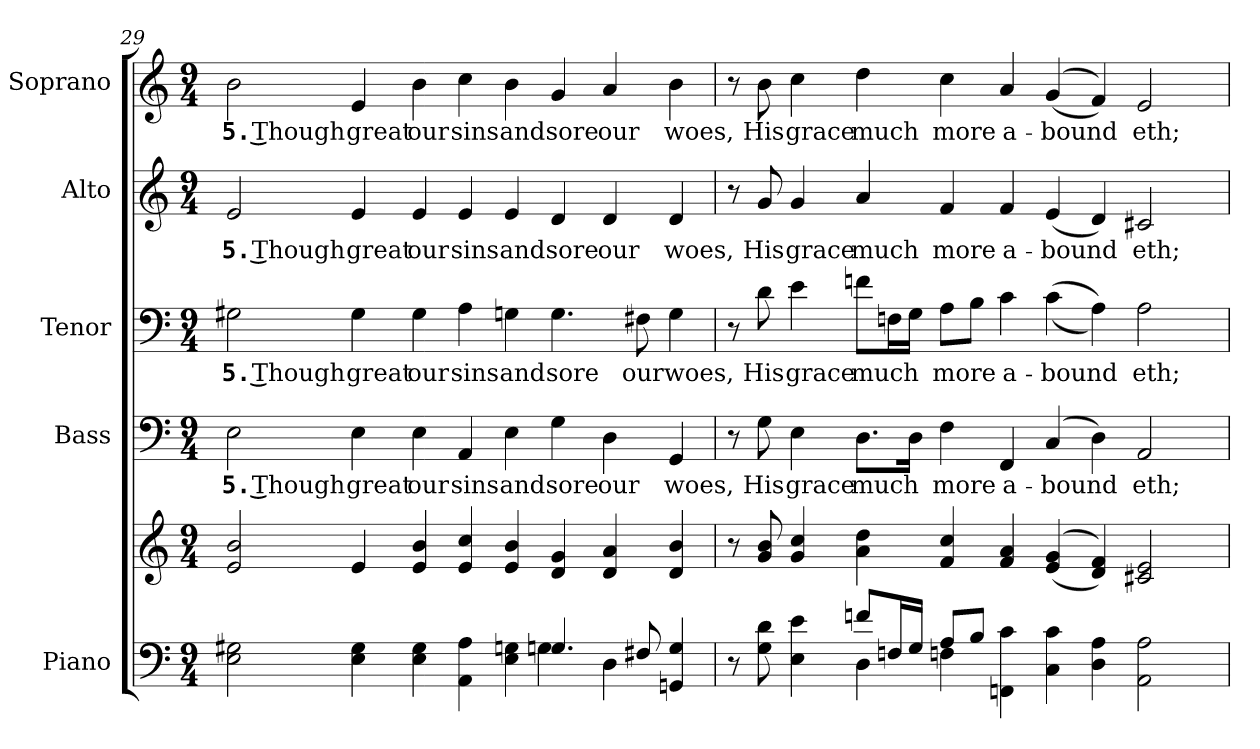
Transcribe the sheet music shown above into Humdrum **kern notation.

**kern	**kern	**kern	**text	**kern	**text	**kern	**text	**kern	**text
*part5	*part5	*part4	*part4	*part3	*part3	*part2	*part2	*part1	*part1
*staff6	*staff5	*staff4	*staff4	*staff3	*staff3	*staff2	*staff2	*staff1	*staff1
*I"Piano	*	*I"Bass	*	*I"Tenor	*	*I"Alto	*	*I"Soprano	*
*I'Pno.	*	*I'B.	*	*I'T.	*	*I'A.	*	*I'S.	*
!!LO:PB:g=z
*clefF4	*clefG2	*clefF4	*	*clefF4	*	*clefG2	*	*clefG2	*
*k[]	*k[]	*k[]	*	*k[]	*	*k[]	*	*k[]	*
*C:	*C:	*C:	*	*C:	*	*C:	*	*C:	*
*M9/4	*M9/4	*M9/4	*	*M9/4	*	*M9/4	*	*M9/4	*
=29	=29	=29	=29	=29	=29	=29	=29	=29	=29
*^	*	*	*	*	*	*	*	*	*
!	!	!	!	!LO:LY:b:color=#000000	!	!	!	!	!	!
!	!	!	!	!	!	!LO:LY:b:color=#000000	!	!	!	!
!	!	!	!	!	!	!	!	!LO:LY:b:color=#000000	!	!
!	!	!	!	!	!	!	!	!	!	!LO:LY:b:color=#000000
2Ei\ 2G#Xi	1ryy	2ei/ 2bi	2Ei\	5. Though	2G#Xi\	5. Though	2ei/	5. Though	2bi\	5. Though
!	!	!	!	!LO:LY:b:color=#000000	!	!	!	!	!	!
!	!	!	!	!	!	!LO:LY:b:color=#000000	!	!	!	!
!	!	!	!	!	!	!	!	!LO:LY:b:color=#000000	!	!
!	!	!	!	!	!	!	!	!	!	!LO:LY:b:color=#000000
4Ei\ 4G#i	.	4ei/	4Ei\	great	4G#i\	great	4ei/	great	4ei/	great
!	!	!	!	!LO:LY:b:color=#000000	!	!	!	!	!	!
!	!	!	!	!	!	!LO:LY:b:color=#000000	!	!	!	!
!	!	!	!	!	!	!	!	!LO:LY:b:color=#000000	!	!
!	!	!	!	!	!	!	!	!	!	!LO:LY:b:color=#000000
4Ei\ 4G#i	.	4ei/ 4bi	4Ei\	our	4G#i\	our	4ei/	our	4bi\	our
!	!	!	!	!LO:LY:b:color=#000000	!	!	!	!	!	!
!	!	!	!	!	!	!LO:LY:b:color=#000000	!	!	!	!
!	!	!	!	!	!	!	!	!LO:LY:b:color=#000000	!	!
!	!	!	!	!	!	!	!	!	!	!LO:LY:b:color=#000000
4AAi\ 4Ai	2ryy	4ei/ 4cci	4AAi/	sins	4Ai\	sins	4ei/	sins	4cci\	sins
!	!	!	!	!LO:LY:b:color=#000000	!	!	!	!	!	!
!	!	!	!	!	!	!LO:LY:b:color=#000000	!	!	!	!
!	!	!	!	!	!	!	!	!LO:LY:b:color=#000000	!	!
!	!	!	!	!	!	!	!	!	!	!LO:LY:b:color=#000000
4Ei\ 4Gni	.	4ei/ 4bi	4Ei\	and	4Gni\	and	4ei/	and	4bi\	and
!	!	!	!	!LO:LY:b:color=#000000	!	!	!	!	!	!
!	!	!	!	!	!	!LO:LY:b:color=#000000	!	!	!	!
!	!	!	!	!	!	!	!	!LO:LY:b:color=#000000	!	!
!	!	!	!	!	!	!	!	!	!	!LO:LY:b:color=#000000
4.Gi/	4Gni\	4di/ 4gi	4Gi\	sore	4.Gi\	sore	4di/	sore	4gi/	sore
!	!	!	!	!LO:LY:b:color=#000000	!	!	!	!	!	!
!	!	!	!	!	!	!	!	!LO:LY:b:color=#000000	!	!
!	!	!	!	!	!	!	!	!	!	!LO:LY:b:color=#000000
.	4Di\	4di/ 4ai	4Di\	our	.	.	4di/	our	4ai/	our
!	!	!	!	!	!	!LO:LY:b:color=#000000	!	!	!	!
8F#Xi/	.	.	.	.	8F#Xi\	our	.	.	.	.
!	!	!	!	!LO:LY:b:color=#000000	!	!	!	!	!	!
!	!	!	!	!	!	!LO:LY:b:color=#000000	!	!	!	!
!	!	!	!	!	!	!	!	!LO:LY:b:color=#000000	!	!
!	!	!	!	!	!	!	!	!	!	!LO:LY:b:color=#000000
4GGni/ 4Gi	4ryy	4di/ 4bi	4GGi/	woes,	4Gi\	woes,	4di/	woes,	4bi\	woes,
!!LO:PB:g=z
=30	=30	=30	=30	=30	=30	=30	=30	=30	=30	=30
8r	4ryy	8r	8r	.	8r	.	8r	.	8r	.
!	!	!	!	!LO:LY:b:color=#000000	!	!	!	!	!	!
!	!	!	!	!	!	!LO:LY:b:color=#000000	!	!	!	!
!	!	!	!	!	!	!	!	!LO:LY:b:color=#000000	!	!
!	!	!	!	!	!	!	!	!	!	!LO:LY:b:color=#000000
8Gi\ 8di	.	8gi/ 8bi	8Gi\	His	8di\	His	8gi/	His	8bi\	His
!	!	!	!	!LO:LY:b:color=#000000	!	!	!	!	!	!
!	!	!	!	!	!	!LO:LY:b:color=#000000	!	!	!	!
!	!	!	!	!	!	!	!	!LO:LY:b:color=#000000	!	!
!	!	!	!	!	!	!	!	!	!	!LO:LY:b:color=#000000
4Ei\ 4ei	4ryy	4gi/ 4cci	4Ei\	grace	4ei\	grace	4gi/	grace	4cci\	grace
!	!	!	!	!LO:LY:b:color=#000000	!	!	!	!	!	!
!	!	!	!	!	!	!LO:LY:b:color=#000000	!	!	!	!
!	!	!	!	!	!	!	!	!LO:LY:b:color=#000000	!	!
!	!	!	!	!	!	!	!	!	!	!LO:LY:b:color=#000000
8fni/L	4Di\	4ai\ 4ddi	8.Di\L	much	8fni\L	much	4ai/	much	4ddi\	much
16Fni/L	.	.	.	.	16Fni\L	.	.	.	.	.
16Gi/JJ	.	.	16Di\Jk	.	16Gi\JJ	.	.	.	.	.
!	!	!	!	!LO:LY:b:color=#000000	!	!	!	!	!	!
!	!	!	!	!	!	!LO:LY:b:color=#000000	!	!	!	!
!	!	!	!	!	!	!	!	!LO:LY:b:color=#000000	!	!
!	!	!	!	!	!	!	!	!	!	!LO:LY:b:color=#000000
8Ai/L	4Fni\	4fi/ 4cci	4Fi\	more	8Ai\L	more	4fi/	more	4cci\	more
8Bi/J	.	.	.	.	8Bi\J	.	.	.	.	.
!	!	!	!	!LO:LY:b:color=#000000	!	!	!	!	!	!
!	!	!	!	!	!	!LO:LY:b:color=#000000	!	!	!	!
!	!	!	!	!	!	!	!	!LO:LY:b:color=#000000	!	!
!	!	!	!	!	!	!	!	!	!	!LO:LY:b:color=#000000
4FFni\ 4ci	4ryy	4fi/ 4ai	4FFi/	a-	4ci\	a-	4fi/	a-	4ai/	a-
!	!	!	!	!LO:LY:b:color=#000000	!	!	!	!	!	!
!	!	!	!	!	!	!LO:LY:b:color=#000000	!	!	!	!
!	!	!	!	!	!	!	!	!LO:LY:b:color=#000000	!	!
!	!	!	!	!	!	!	!	!	!	!LO:LY:b:color=#000000
4Ci\ 4ci	2ryy	((4ei/ 4gi	(4Ci/	-bound	((4ci\	-bound	(4ei/	-bound	((4gi/	-bound
4Di\ 4Ai	.	4di/ 4fi))	4Di\)	.	4Ai\))	.	4di/)	.	4fi/))	.
!	!	!	!	!LO:LY:b:color=#000000	!	!	!	!	!	!
!	!	!	!	!	!	!LO:LY:b:color=#000000	!	!	!	!
!	!	!	!	!	!	!	!	!LO:LY:b:color=#000000	!	!
!	!	!	!	!	!	!	!	!	!	!LO:LY:b:color=#000000
2AAi\ 2Ai	4ryy	2c#Xi/ 2ei	2AAi/	eth;	2Ai\	eth;	2c#Xi/	eth;	2ei/	eth;
.	4ryy	.	.	.	.	.	.	.	.	.
*v	*v	*	*	*	*	*	*	*	*	*
=	=	=	=	=	=	=	=	=	=
*-	*-	*-	*-	*-	*-	*-	*-	*-	*-
